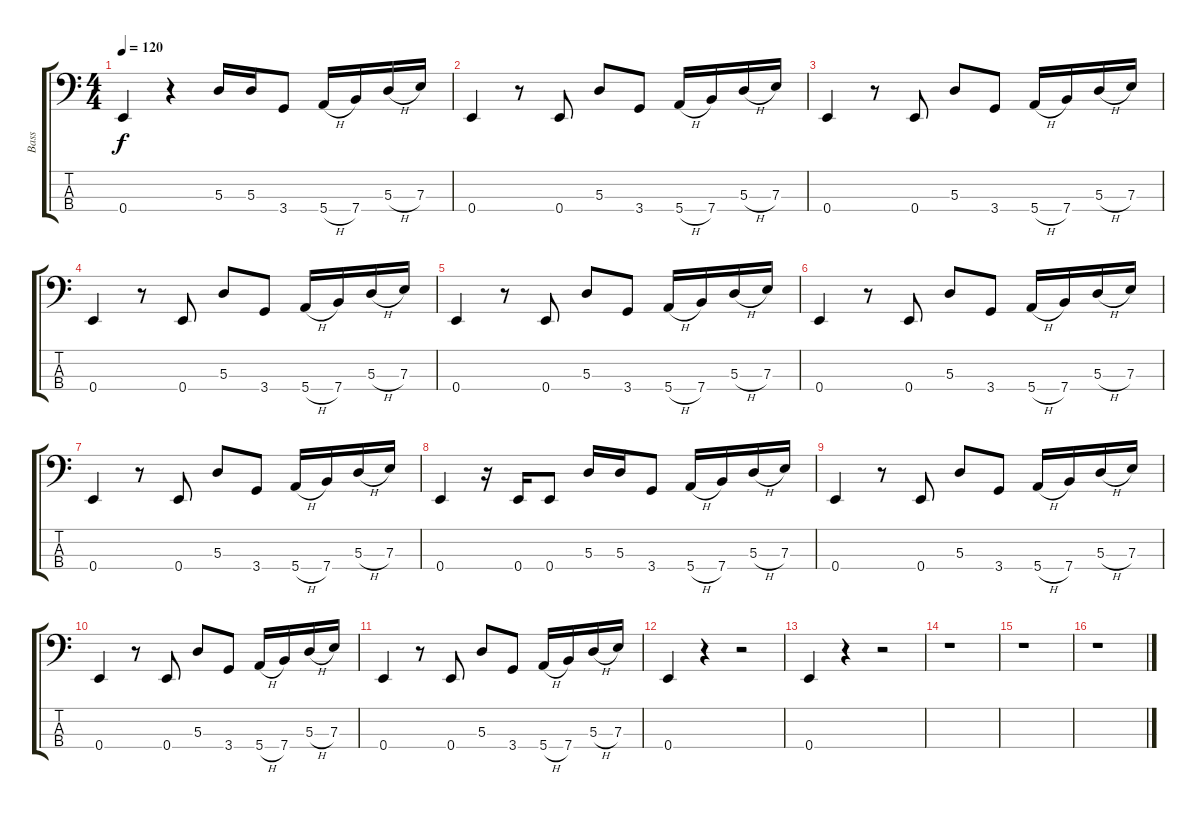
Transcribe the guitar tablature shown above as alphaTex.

\track ("Bass" "Bass") {instrument electricbasspick}
\staff {score tabs}
\tuning (G2 D2 A1 E1) {hide}
\ts (4 4)
\tempo 120
\clef f4
\ks c
0.4.4{dy f} r.4 5.3.16 5.3.16 3.4.8 5.4{h}.16 7.4.16 5.3{h}.16 7.3.16 |
0.4.4 r.8 0.4.8 5.3.8 3.4.8 5.4{h}.16 7.4.16 5.3{h}.16 7.3.16 |
0.4.4 r.8 0.4.8 5.3.8 3.4.8 5.4{h}.16 7.4.16 5.3{h}.16 7.3.16 |
0.4.4 r.8 0.4.8 5.3.8 3.4.8 5.4{h}.16 7.4.16 5.3{h}.16 7.3.16 |
0.4.4 r.8 0.4.8 5.3.8 3.4.8 5.4{h}.16 7.4.16 5.3{h}.16 7.3.16 |
0.4.4 r.8 0.4.8 5.3.8 3.4.8 5.4{h}.16 7.4.16 5.3{h}.16 7.3.16 |
0.4.4 r.8 0.4.8 5.3.8 3.4.8 5.4{h}.16 7.4.16 5.3{h}.16 7.3.16 |
0.4.4 r.16 0.4.16 0.4.8 5.3.16 5.3.16 3.4.8 5.4{h}.16 7.4.16 5.3{h}.16 7.3.16 |
0.4.4 r.8 0.4.8 5.3.8 3.4.8 5.4{h}.16 7.4.16 5.3{h}.16 7.3.16 |
0.4.4 r.8 0.4.8 5.3.8 3.4.8 5.4{h}.16 7.4.16 5.3{h}.16 7.3.16 |
0.4.4 r.8 0.4.8 5.3.8 3.4.8 5.4{h}.16 7.4.16 5.3{h}.16 7.3.16 |
0.4.4 r.4 r.2 |
0.4.4 r.4 r.2 |
r.1 |
r.1 |
r.1
